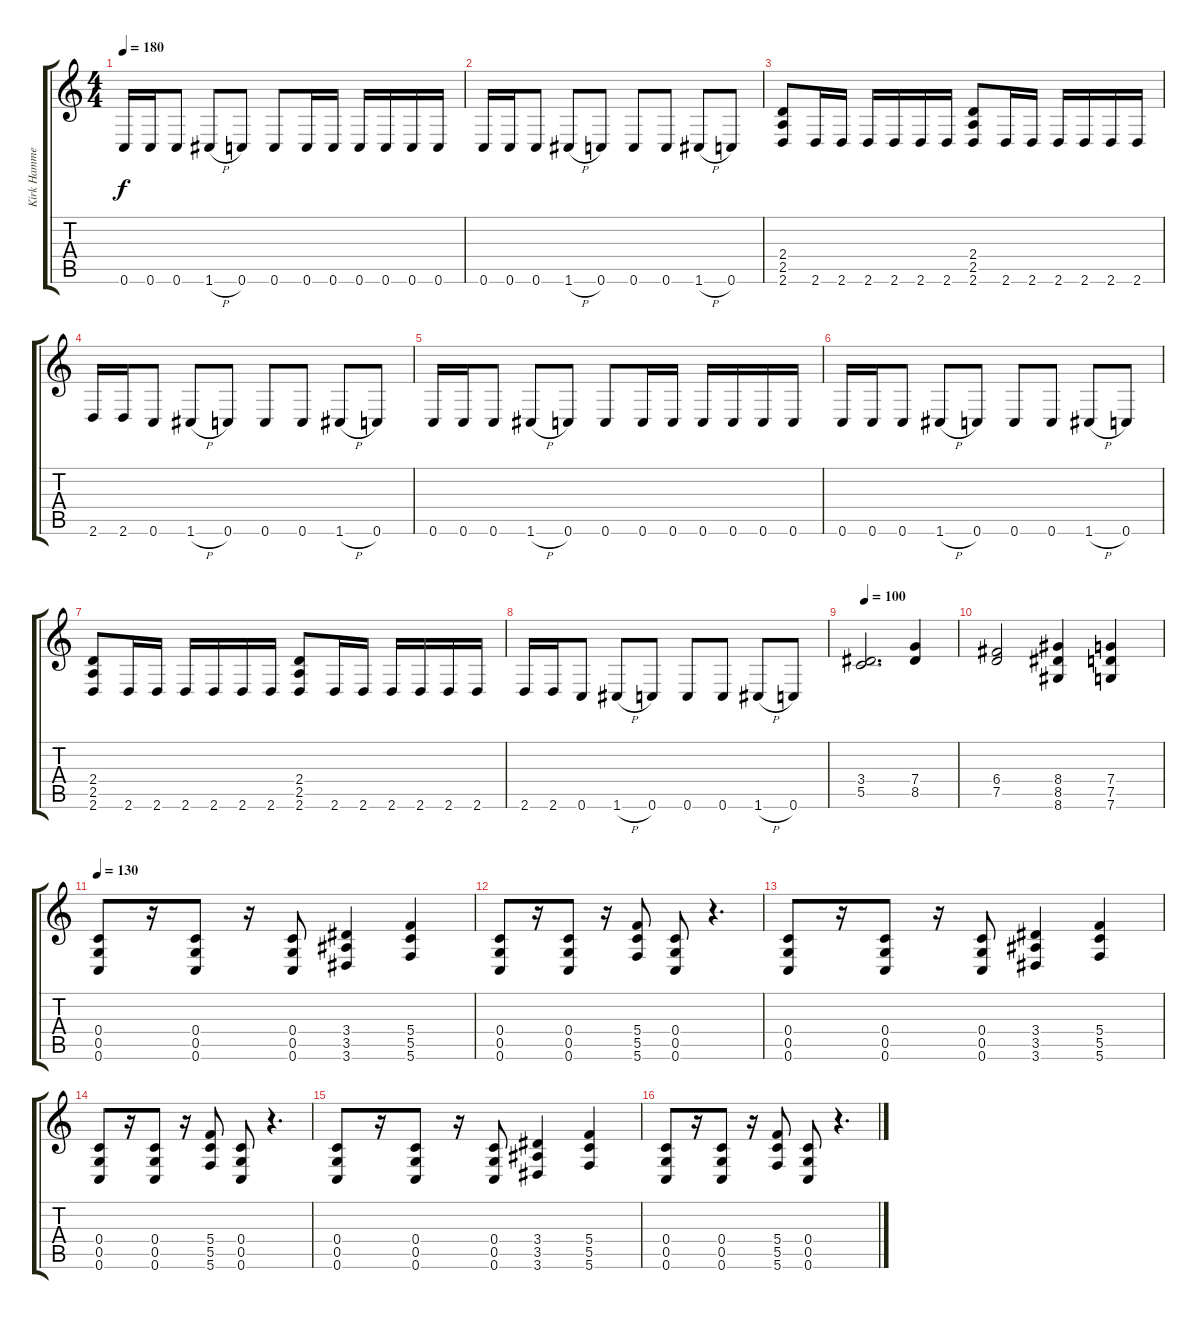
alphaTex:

\track ("Kirk Hammet" "Kirk Hamme") {instrument distortionguitar}
\staff {score tabs}
\tuning (D4 A3 F3 C3 G2 C2) {hide}
\ts (4 4)
\tempo 180
\clef g2
\ks c
0.6.16{dy f} 0.6.16 0.6.8 1.6{h}.8 0.6.8 0.6.8 0.6.16 0.6.16 0.6.16 0.6.16 0.6.16 0.6.16 |
0.6.16 0.6.16 0.6.8 1.6{h}.8 0.6.8 0.6.8 0.6.8 1.6{h}.8 0.6.8 |
(2.4 2.5 2.6).8 2.6.16 2.6.16 2.6.16 2.6.16 2.6.16 2.6.16 (2.4 2.5 2.6).8 2.6.16 2.6.16 2.6.16 2.6.16 2.6.16 2.6.16 |
2.6.16 2.6.16 0.6.8 1.6{h}.8 0.6.8 0.6.8 0.6.8 1.6{h}.8 0.6.8 |
0.6.16 0.6.16 0.6.8 1.6{h}.8 0.6.8 0.6.8 0.6.16 0.6.16 0.6.16 0.6.16 0.6.16 0.6.16 |
0.6.16 0.6.16 0.6.8 1.6{h}.8 0.6.8 0.6.8 0.6.8 1.6{h}.8 0.6.8 |
(2.4 2.5 2.6).8 2.6.16 2.6.16 2.6.16 2.6.16 2.6.16 2.6.16 (2.4 2.5 2.6).8 2.6.16 2.6.16 2.6.16 2.6.16 2.6.16 2.6.16 |
2.6.16 2.6.16 0.6.8 1.6{h}.8 0.6.8 0.6.8 0.6.8 1.6{h}.8 0.6.8 |
\tempo 100
(3.4 5.5).2{d volume 13} (7.4 8.5).4 |
(6.4 7.5).2 (8.4 8.5 8.6).4 (7.4 7.5 7.6).4 |
\tempo 130
(0.4 0.5 0.6).8 r.16 (0.4 0.5 0.6).8 r.16 (0.4 0.5 0.6).8 (3.4 3.5 3.6).4 (5.4 5.5 5.6).4 |
(0.4 0.5 0.6).8 r.16 (0.4 0.5 0.6).8 r.16 (5.4 5.5 5.6).8 (0.4 0.5 0.6).8 r.4{d} |
(0.4 0.5 0.6).8 r.16 (0.4 0.5 0.6).8 r.16 (0.4 0.5 0.6).8 (3.4 3.5 3.6).4 (5.4 5.5 5.6).4 |
(0.4 0.5 0.6).8 r.16 (0.4 0.5 0.6).8 r.16 (5.4 5.5 5.6).8 (0.4 0.5 0.6).8 r.4{d} |
(0.4 0.5 0.6).8 r.16 (0.4 0.5 0.6).8 r.16 (0.4 0.5 0.6).8 (3.4 3.5 3.6).4 (5.4 5.5 5.6).4 |
(0.4 0.5 0.6).8 r.16 (0.4 0.5 0.6).8 r.16 (5.4 5.5 5.6).8 (0.4 0.5 0.6).8 r.4{d}
